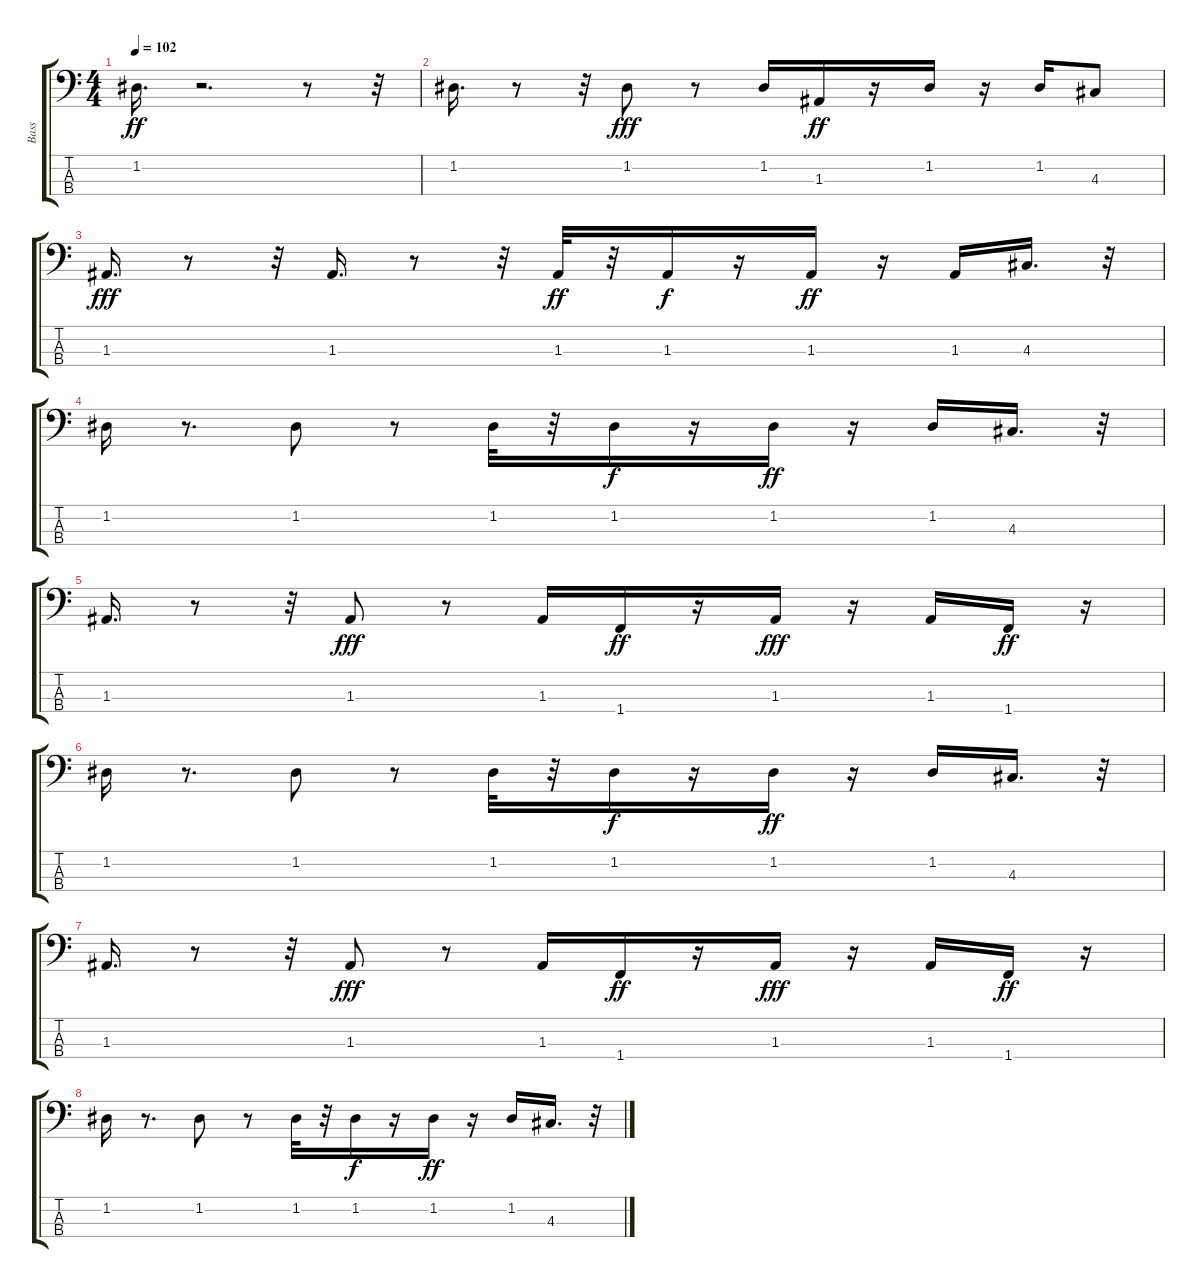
\track ("Bass" "Bass") {instrument fretlessbass}
\staff {score tabs}
\tuning (G2 D2 A1 E1) {hide}
\ts (4 4)
\tempo 102
\clef f4
\ks c
1.2.16{d dy ff} r.2{d} r.8 r.32 |
1.2.16{d} r.8 r.32 1.2.8{dy fff} r.8 1.2.16 1.3.16{dy ff} r.16 1.2.16 r.16 1.2.16 4.3.8 |
1.3.16{d dy fff} r.8 r.32 1.3.16{d} r.8 r.32 1.3.32{dy ff} r.32 1.3.16{dy f} r.16 1.3.16{dy ff} r.16 1.3.16 4.3.16{d} r.32 |
1.2.16 r.8{d} 1.2.8 r.8 1.2.32 r.32 1.2.16{dy f} r.16 1.2.16{dy ff} r.16 1.2.16 4.3.16{d} r.32 |
1.3.16{d} r.8 r.32 1.3.8{dy fff} r.8 1.3.16 1.4.16{dy ff} r.16 1.3.16{dy fff} r.16 1.3.16 1.4.16{dy ff} r.16 |
1.2.16 r.8{d} 1.2.8 r.8 1.2.32 r.32 1.2.16{dy f} r.16 1.2.16{dy ff} r.16 1.2.16 4.3.16{d} r.32 |
1.3.16{d} r.8 r.32 1.3.8{dy fff} r.8 1.3.16 1.4.16{dy ff} r.16 1.3.16{dy fff} r.16 1.3.16 1.4.16{dy ff} r.16 |
1.2.16 r.8{d} 1.2.8 r.8 1.2.32 r.32 1.2.16{dy f} r.16 1.2.16{dy ff} r.16 1.2.16 4.3.16{d} r.32
